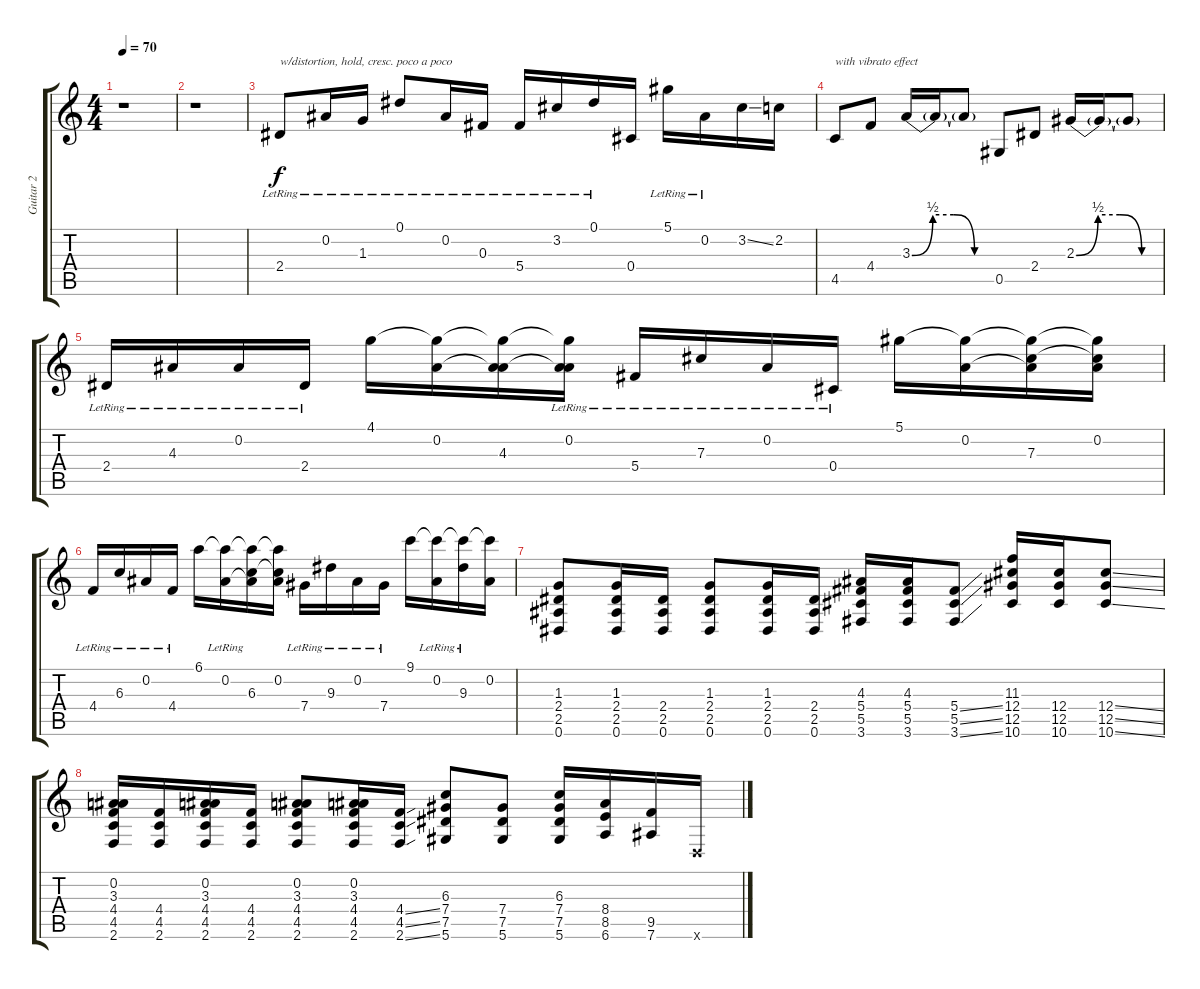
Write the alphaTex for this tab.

\track ("Guitar 2" "Guitar 2") {instrument overdrivenguitar}
\staff {score tabs}
\tuning (Eb4 Bb3 Gb3 Db3 Ab2 Eb2) {hide}
\ts (4 4)
\tempo 70
\clef g2
\ks c
r.1{dy f instrument overdrivenguitar} |
r.1 |
2.4{lr}.8{txt "w/distortion, hold, cresc. poco a poco" volume 3} 0.2{lr}.16{volume 10} 1.3{lr}.16 0.1{lr}.8 0.2{lr}.16 0.3{lr}.16 5.4{lr}.16 3.2{lr}.16 0.1{lr}.16 0.4.16 5.1{lr}.16 0.2{lr}.16 3.2{ss}.16 2.2.16 |
4.5.8{txt "with vibrato effect"} 4.4.8 3.3{be (custom 0 0 15 2 30 2 45 0 60 0)}.16 3.3{t}.16 3.3{t}.8 0.5.8 2.4.8 2.3{be (custom 0 0 15 2 30 2 45 0 60 0)}.16 2.3{t}.16 2.3{t}.8 |
2.4{lr}.16 4.3{lr}.16 0.2{lr}.16 2.4{lr}.16 4.1.16 (4.1{t} 0.2).16 (4.1{t} 0.2{t} 4.3).16 (4.1{t} 0.2{lr} 4.3{t}).16 5.4{lr}.16 7.3{lr}.16 0.2{lr}.16 0.4{lr}.16 5.1.16 (5.1{t} 0.2).16 (5.1{t} 0.2{t} 7.3).16 (5.1{t} 0.2 7.3{t}).16 |
4.4{lr}.16 6.3{lr}.16 0.2{lr}.16 4.4{lr}.16 6.1.16 (6.1{t} 0.2{lr}).16 (6.1{t} 0.2{t} 6.3).16 (6.1{t} 0.2 6.3{t}).16 7.4{lr}.16 9.3{lr}.16 0.2{lr}.16 7.4{lr}.16 9.1.16 (9.1{t} 0.2{lr}).16 (9.1{t} 9.3{lr}).16 (9.1{t} 0.2).16 |
(1.3 2.4 2.5 0.6).8 (1.3 2.4 2.5 0.6).16 (2.4 2.5 0.6).16 (1.3 2.4 2.5 0.6).8 (1.3 2.4 2.5 0.6).16 (2.4 2.5 0.6).16 (4.3 5.4 5.5 3.6).16 (4.3 5.4 5.5 3.6).16 (5.4{ss} 5.5{ss} 3.6{ss}).8 (11.3 12.4 12.5 10.6).16 (12.4 12.5 10.6).16 (12.4{ss} 12.5{ss} 10.6{ss}).8 |
(0.2 3.3 4.4 4.5 2.6).16 (4.4 4.5 2.6).16 (0.2 3.3 4.4 4.5 2.6).16 (4.4 4.5 2.6).16 (0.2 3.3 4.4 4.5 2.6).8 (0.2 3.3 4.4 4.5 2.6).16 (4.4{ss} 4.5{ss} 2.6{ss}).16 (6.3 7.4 7.5 5.6).8 (7.4 7.5 5.6).8 (6.3 7.4 7.5 5.6).16 (8.4 8.5 6.6).16 (9.5 7.6).16 -1.6{x}.16
